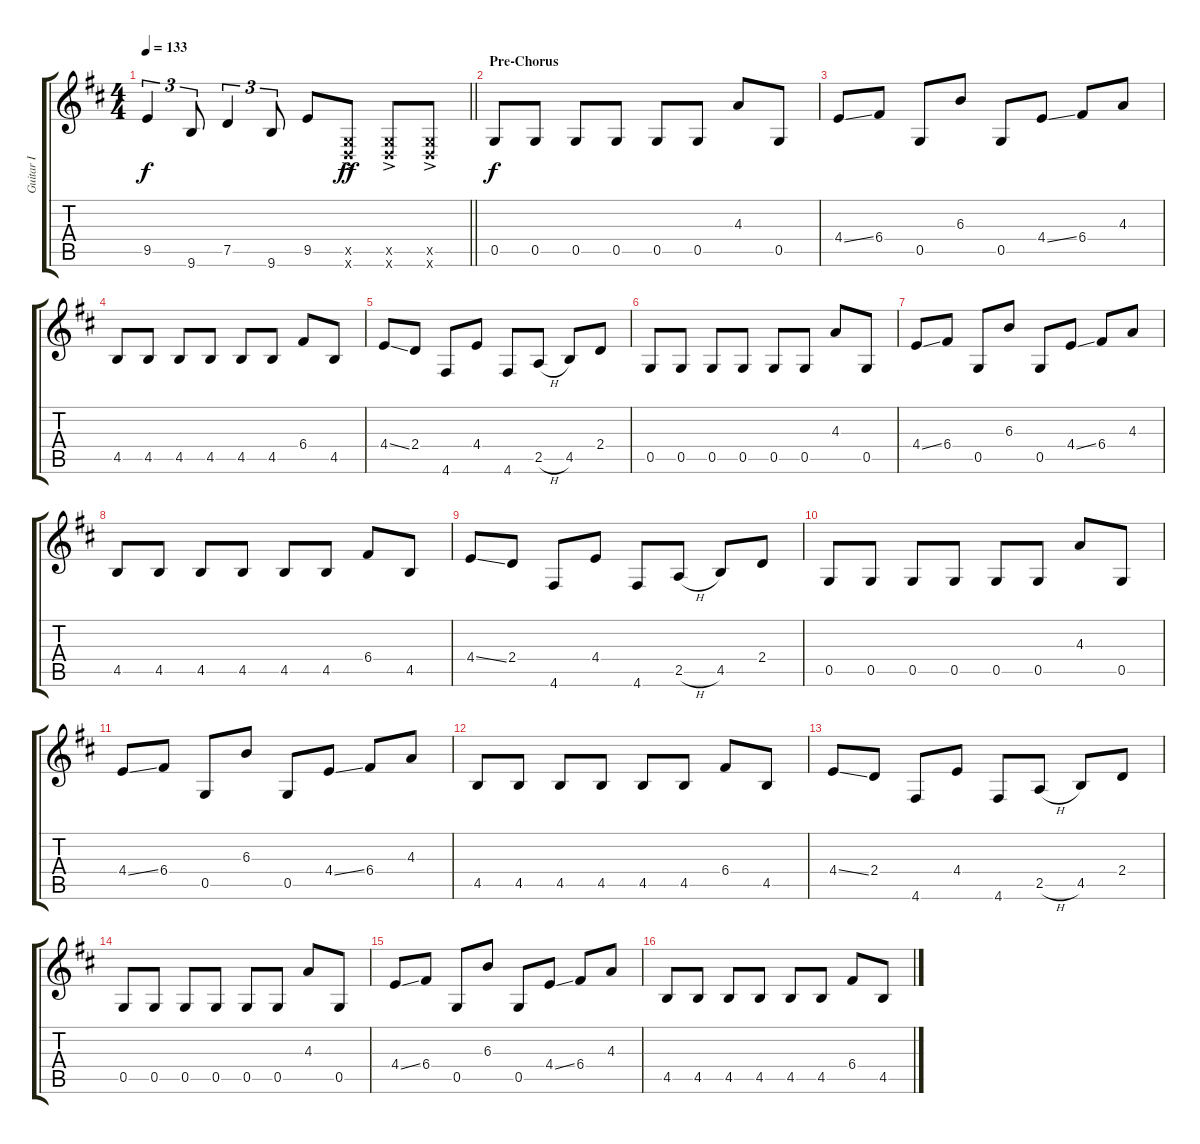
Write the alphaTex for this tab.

\track ("Guitar I" "Guitar I") {instrument overdrivenguitar}
\staff {score tabs}
\tuning (D4 A3 F3 C3 G2 D2) {hide}
\ts (4 4)
\tempo 133
\clef g2
\barLineRight lightlight
\ks d
9.5.4{tu (3 2) dy f} 9.6.8{tu (3 2)} 7.5.4{tu (3 2)} 9.6.8{tu (3 2)} 9.5.8 (0.5{ac x} 0.6{ac x}).8{dy ff} (0.5{ac x} 0.6{ac x}).8 (0.5{ac x} 0.6{ac x}).8 |
\section ("" "Pre-Chorus")
0.5.8{dy f} 0.5.8 0.5.8 0.5.8 0.5.8 0.5.8 4.3.8 0.5.8 |
4.4{ss}.8 6.4.8 0.5.8 6.3.8 0.5.8 4.4{ss}.8 6.4.8 4.3.8 |
4.5.8 4.5.8 4.5.8 4.5.8 4.5.8 4.5.8 6.4.8 4.5.8 |
4.4{ss}.8 2.4.8 4.6.8 4.4.8 4.6.8 2.5{h}.8 4.5.8 2.4.8 |
0.5.8 0.5.8 0.5.8 0.5.8 0.5.8 0.5.8 4.3.8 0.5.8 |
4.4{ss}.8 6.4.8 0.5.8 6.3.8 0.5.8 4.4{ss}.8 6.4.8 4.3.8 |
4.5.8 4.5.8 4.5.8 4.5.8 4.5.8 4.5.8 6.4.8 4.5.8 |
4.4{ss}.8 2.4.8 4.6.8 4.4.8 4.6.8 2.5{h}.8 4.5.8 2.4.8 |
0.5.8 0.5.8 0.5.8 0.5.8 0.5.8 0.5.8 4.3.8 0.5.8 |
4.4{ss}.8 6.4.8 0.5.8 6.3.8 0.5.8 4.4{ss}.8 6.4.8 4.3.8 |
4.5.8 4.5.8 4.5.8 4.5.8 4.5.8 4.5.8 6.4.8 4.5.8 |
4.4{ss}.8 2.4.8 4.6.8 4.4.8 4.6.8 2.5{h}.8 4.5.8 2.4.8 |
0.5.8 0.5.8 0.5.8 0.5.8 0.5.8 0.5.8 4.3.8 0.5.8 |
4.4{ss}.8 6.4.8 0.5.8 6.3.8 0.5.8 4.4{ss}.8 6.4.8 4.3.8 |
4.5.8 4.5.8 4.5.8 4.5.8 4.5.8 4.5.8 6.4.8 4.5.8
